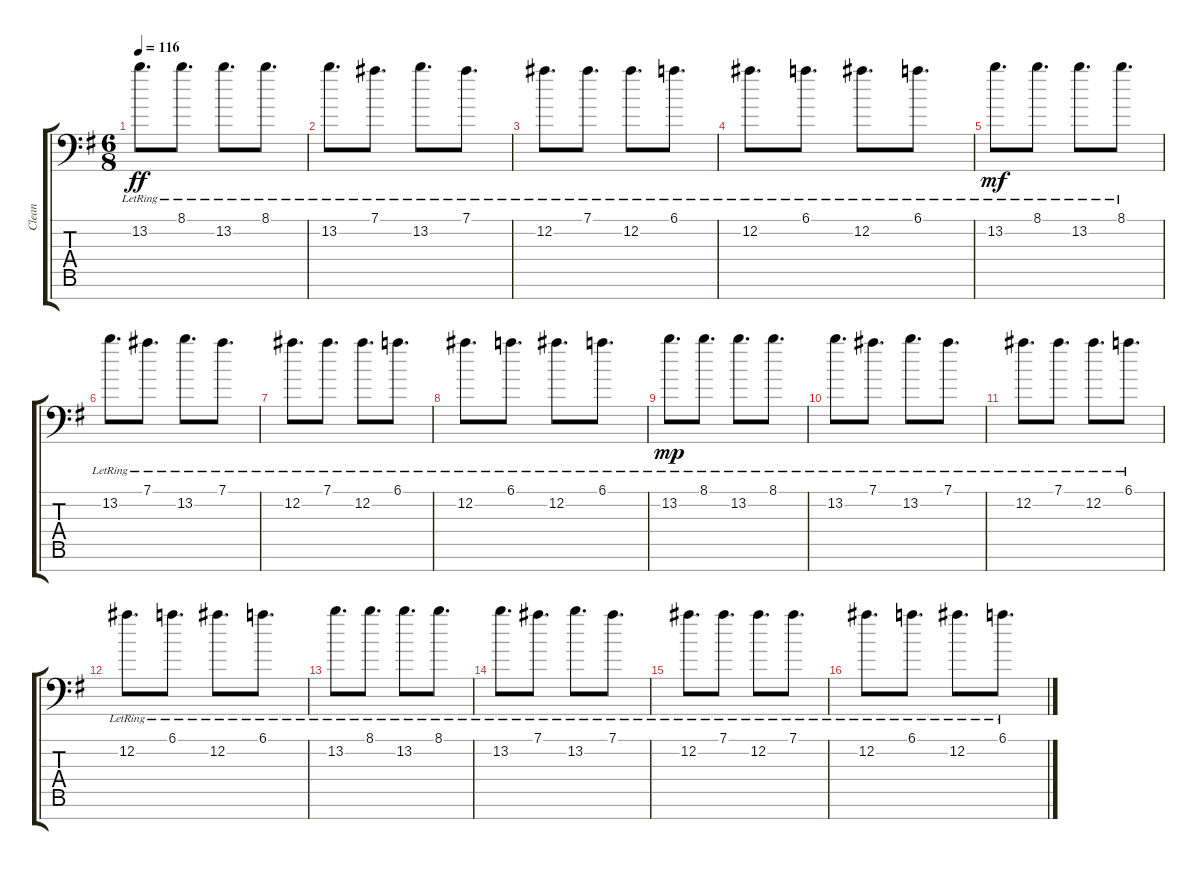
\track ("Clean" "Clean") {instrument electricguitarclean}
\staff {score tabs}
\tuning (Eb4 Bb3 Gb3 Db3 Ab2 Eb2 Bb1) {hide}
\ts (6 8)
\tempo 116
\clef f4
\ks g
13.2{lr}.8{d dy ff instrument electricguitarclean} 8.1{lr}.8{d} 13.2{lr}.8{d} 8.1{lr}.8{d} |
13.2{lr}.8{d} 7.1{lr}.8{d} 13.2{lr}.8{d} 7.1{lr}.8{d} |
12.2{lr}.8{d} 7.1{lr}.8{d} 12.2{lr}.8{d} 6.1{lr}.8{d} |
12.2{lr}.8{d} 6.1{lr}.8{d} 12.2{lr}.8{d} 6.1{lr}.8{d} |
13.2{lr}.8{d dy mf} 8.1{lr}.8{d} 13.2{lr}.8{d} 8.1{lr}.8{d} |
13.2{lr}.8{d} 7.1{lr}.8{d} 13.2{lr}.8{d} 7.1{lr}.8{d} |
12.2{lr}.8{d} 7.1{lr}.8{d} 12.2{lr}.8{d} 6.1{lr}.8{d} |
12.2{lr}.8{d} 6.1{lr}.8{d} 12.2{lr}.8{d} 6.1{lr}.8{d} |
13.2{lr}.8{d dy mp} 8.1{lr}.8{d} 13.2{lr}.8{d} 8.1{lr}.8{d} |
13.2{lr}.8{d} 7.1{lr}.8{d} 13.2{lr}.8{d} 7.1{lr}.8{d} |
12.2{lr}.8{d} 7.1{lr}.8{d} 12.2{lr}.8{d} 6.1{lr}.8{d} |
12.2{lr}.8{d} 6.1{lr}.8{d} 12.2{lr}.8{d} 6.1{lr}.8{d} |
13.2{lr}.8{d} 8.1{lr}.8{d} 13.2{lr}.8{d} 8.1{lr}.8{d} |
13.2{lr}.8{d} 7.1{lr}.8{d} 13.2{lr}.8{d} 7.1{lr}.8{d} |
12.2{lr}.8{d} 7.1{lr}.8{d} 12.2{lr}.8{d} 7.1{lr}.8{d} |
12.2{lr}.8{d} 6.1{lr}.8{d} 12.2{lr}.8{d} 6.1{lr}.8{d}
